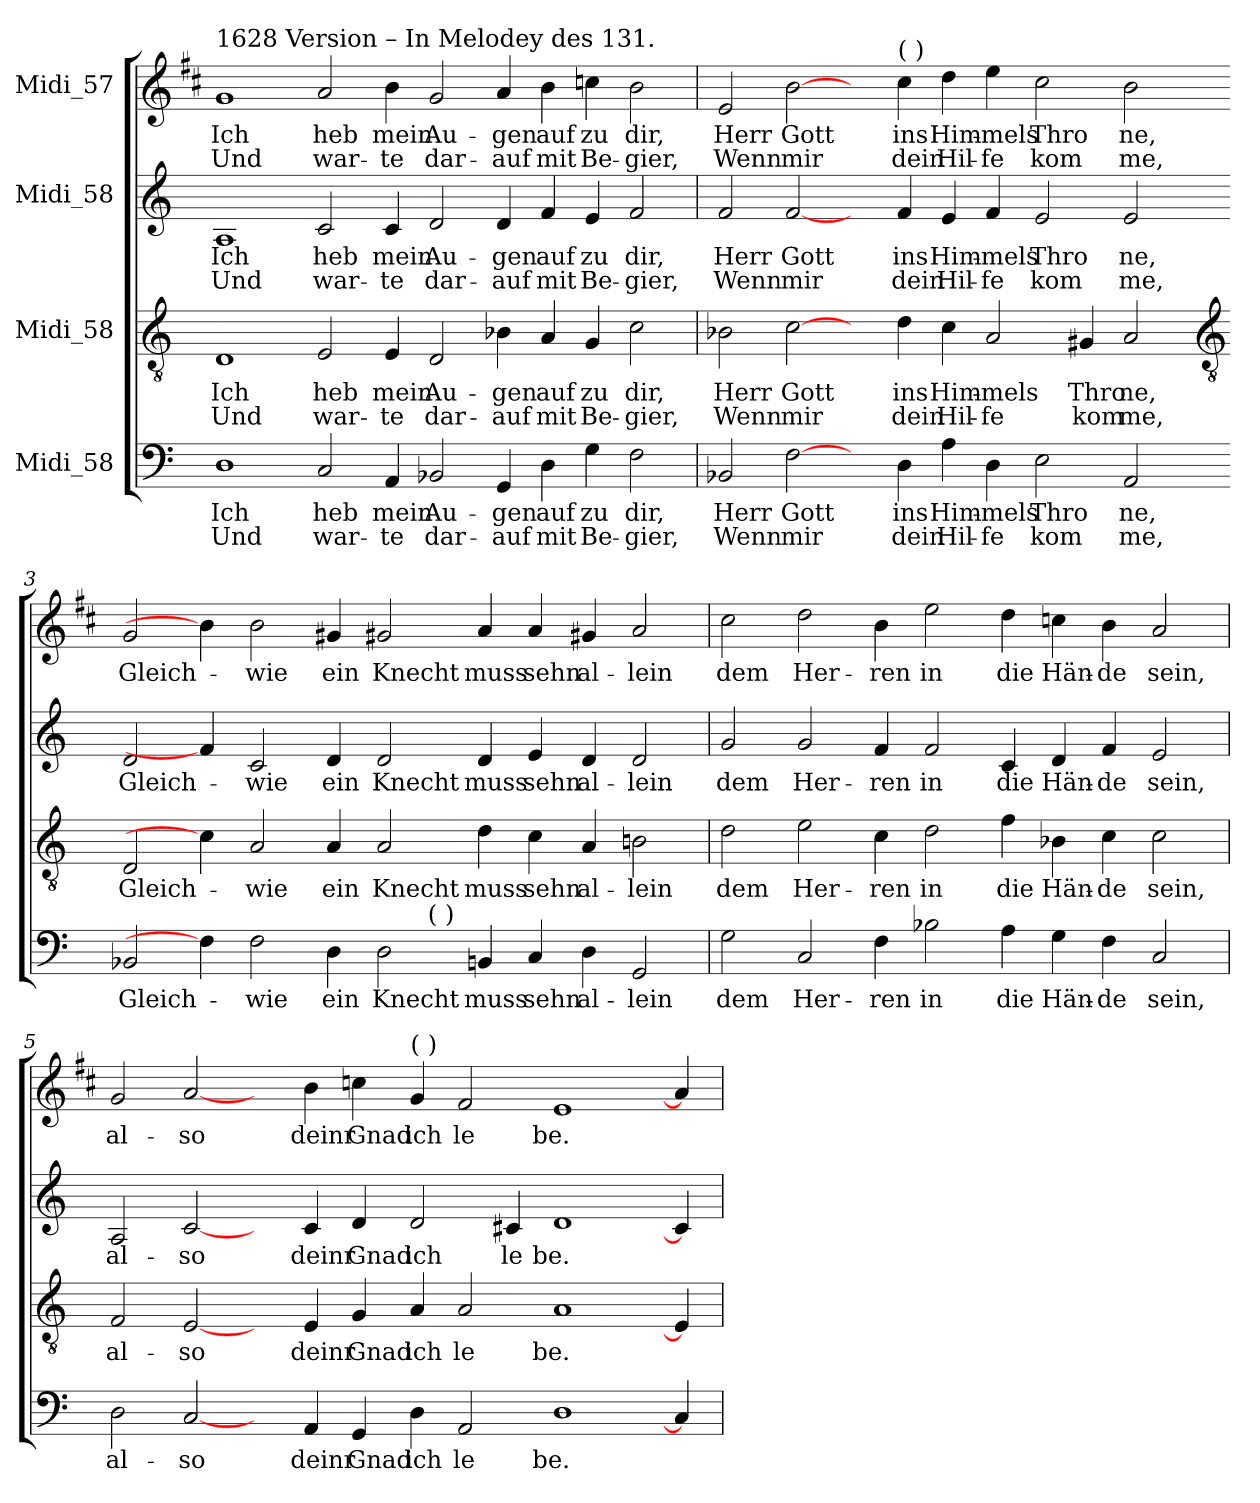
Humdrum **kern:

**kern	**text	**text	**kern	**text	**text	**kern	**text	**text	**kern	**text	**text
*part4	*part4	*part4	*part3	*part3	*part3	*part2	*part2	*part2	*part1	*part1	*part1
*staff4	*staff4	*staff4	*staff3	*staff3	*staff3	*staff2	*staff2	*staff2	*staff1	*staff1	*staff1
*I"Midi_58	*	*	*I"Midi_58	*	*	*I"Midi_58	*	*	*I"Midi_57	*	*
*clefF4	*	*	*clefGv2	*	*	*clefG2	*	*	*clefG2	*	*
*	*	*	*	*	*	*	*	*	*ITrd1c2	*	*
*k[]	*	*	*k[]	*	*	*k[]	*	*	*k[]	*	*
*C:	*	*	*C:	*	*	*C:	*	*	*C:	*	*
=1	=1	=1	=1	=1	=1	=1	=1	=1	=1	=1	=1
!	!	!	!	!	!	!	!	!	!LO:TX:a:t=1628 Version – In Melodey des 131.	!	!
!	!LO:LY:b	!LO:LY:b	!	!LO:LY:b	!LO:LY:b	!	!LO:LY:b	!LO:LY:b	!	!LO:LY:b	!LO:LY:b
1D	Ich	Und	1D	Ich	Und	1A	Ich	Und	1f	Ich	Und
!	!LO:LY:b	!LO:LY:b	!	!LO:LY:b	!LO:LY:b	!	!LO:LY:b	!LO:LY:b	!	!LO:LY:b	!LO:LY:b
2C	heb	war-	2E	heb	war-	2c	heb	war-	2g	heb	war-
!	!LO:LY:b	!LO:LY:b	!	!LO:LY:b	!LO:LY:b	!	!LO:LY:b	!LO:LY:b	!	!LO:LY:b	!LO:LY:b
4AA	-mein	te	4E	-mein	te	4c	-mein	te	4a	-mein	te
!	!LO:LY:b	!LO:LY:b	!	!LO:LY:b	!LO:LY:b	!	!LO:LY:b	!LO:LY:b	!	!LO:LY:b	!LO:LY:b
2BB-X	Au-	-dar-	2D	Au-	-dar-	2d	Au-	-dar-	2f	Au-	-dar-
!	!LO:LY:b	!LO:LY:b	!	!LO:LY:b	!LO:LY:b	!	!LO:LY:b	!LO:LY:b	!	!LO:LY:b	!LO:LY:b
4GG	-gen	auf	4B-X	-gen	auf	4d	-gen	auf	4g	-gen	auf
!	!LO:LY:b	!LO:LY:b	!	!LO:LY:b	!LO:LY:b	!	!LO:LY:b	!LO:LY:b	!	!LO:LY:b	!LO:LY:b
4D	auf	mit	4A	auf	mit	4f	auf	mit	4a	auf	mit
!	!LO:LY:b	!LO:LY:b	!	!LO:LY:b	!LO:LY:b	!	!LO:LY:b	!LO:LY:b	!	!LO:LY:b	!LO:LY:b
4G	zu	Be-	4G	zu	Be-	4e	zu	Be-	4b-X	zu	Be-
!	!LO:LY:b	!LO:LY:b	!	!LO:LY:b	!LO:LY:b	!	!LO:LY:b	!LO:LY:b	!	!LO:LY:b	!LO:LY:b
2F	-dir,	gier,	2c	-dir,	gier,	2f	-dir,	gier,	2a	-dir,	gier,
=2	=2	=2	=2	=2	=2	=2	=2	=2	=2	=2	=2
!	!LO:LY:b	!LO:LY:b	!	!LO:LY:b	!LO:LY:b	!	!LO:LY:b	!LO:LY:b	!	!LO:LY:b	!LO:LY:b
2BB-X	Herr	Wenn	2B-X	Herr	Wenn	2f	Herr	Wenn	2d	Herr	Wenn
!	!LO:LY:b	!LO:LY:b	!	!LO:LY:b	!LO:LY:b	!	!LO:LY:b	!LO:LY:b	!	!LO:LY:b	!LO:LY:b
[2F	Gott	mir	[2c	Gott	mir	[2f	Gott	mir	[2a	Gott	mir
4ryy	.	.	4ryy	.	.	4ryy	.	.	4ryy	.	.
!	!	!	!	!	!	!	!	!	!LO:TX:a:t=(  )	!	!
!	!LO:LY:b	!LO:LY:b	!	!LO:LY:b	!LO:LY:b	!	!LO:LY:b	!LO:LY:b	!	!LO:LY:b	!LO:LY:b
4D	ins	dein	4d	ins	dein	4f	ins	dein	4b	ins	dein
!	!LO:LY:b	!LO:LY:b	!	!LO:LY:b	!LO:LY:b	!	!LO:LY:b	!LO:LY:b	!	!LO:LY:b	!LO:LY:b
4A	Him-	-Hil-	4c	Him-	-Hil-	4e	Him-	-Hil-	4cc	Him-	-Hil-
!	!LO:LY:b	!LO:LY:b	!	!LO:LY:b	!LO:LY:b	!	!LO:LY:b	!LO:LY:b	!	!LO:LY:b	!LO:LY:b
4D	-mels	fe	2A	-mels	fe	4f	-mels	fe	4dd	-mels	fe
!	!LO:LY:b	!LO:LY:b	!	!	!	!	!LO:LY:b	!LO:LY:b	!	!LO:LY:b	!LO:LY:b
2E	Thro	kom	.	.	.	2e	Thro	kom	2b	Thro	kom
!	!	!	!	!LO:LY:b	!LO:LY:b	!	!	!	!	!	!
.	.	.	4G#X	Thro	kom	.	.	.	.	.	.
!	!LO:LY:b	!LO:LY:b	!	!LO:LY:b	!LO:LY:b	!	!LO:LY:b	!LO:LY:b	!	!LO:LY:b	!LO:LY:b
2AA	ne,	me,	2A	ne,	me,	2e	ne,	me,	2a	ne,	me,
!!LO:LB:g=z
=3-	=3-	=3-	=3-	=3-	=3-	=3-	=3-	=3-	=3-	=3-	=3-
*	*	*	*clefGv2	*	*	*	*	*	*	*	*
!	!LO:LY:b	!	!	!LO:LY:b	!	!	!LO:LY:b	!	!	!LO:LY:b	!
*^	*	*	*	*	*	*	*	*	*	*	*
2BB-X	1..ryy	Gleich-	.	2D	Gleich-	.	2d	Gleich-	.	2f	Gleich-	.
4F]	.	.	.	4c]	.	.	4f]	.	.	4a]	.	.
!	!	!LO:LY:b	!	!	!LO:LY:b	!	!	!LO:LY:b	!	!	!LO:LY:b	!
2F	.	-wie	.	2A	-wie	.	2c	-wie	.	2a	-wie	.
!	!	!LO:LY:b	!	!	!LO:LY:b	!	!	!LO:LY:b	!	!	!LO:LY:b	!
4D	.	ein	.	4A	ein	.	4d	ein	.	4f#X	ein	.
!	!	!LO:LY:b	!	!	!LO:LY:b	!	!	!LO:LY:b	!	!	!LO:LY:b	!
2D	.	Knecht	.	2A	Knecht	.	2d	Knecht	.	2f#X	Knecht	.
!	!LO:TX:a:t=(  )	!	!	!	!	!	!	!	!	!	!	!
.	1.ryy	.	.	.	.	.	.	.	.	.	.	.
!	!	!LO:LY:b	!	!	!LO:LY:b	!	!	!LO:LY:b	!	!	!LO:LY:b	!
4BB	.	muss	.	4d	muss	.	4d	muss	.	4g	muss	.
!	!	!LO:LY:b	!	!	!LO:LY:b	!	!	!LO:LY:b	!	!	!LO:LY:b	!
4C	.	sehn	.	4c	sehn	.	4e	sehn	.	4g	sehn	.
!	!	!LO:LY:b	!	!	!LO:LY:b	!	!	!LO:LY:b	!	!	!LO:LY:b	!
4D	.	al-	.	4A	al-	.	4d	al-	.	4f#X	al-	.
!	!	!LO:LY:b	!	!	!LO:LY:b	!	!	!LO:LY:b	!	!	!LO:LY:b	!
2GG	.	-lein	.	2B	-lein	.	2d	-lein	.	2g	-lein	.
=4	=4	=4	=4	=4	=4	=4	=4	=4	=4	=4	=4	=4
!LO:TX:b:t=2. Gleichwie ein Dienstmagd hält die Weis,\nDie da liebt ihrer Frauen,\nDrum auff derselben Händ mit Fleiß\nIhr Augen stetigs schauen&colon;\nAlso auch unser Augen sehn\nZu dir, Herr, wenn du auf wirst stehn,\nUns Gnade zu beweisen.\n\n3. Sei uns gnädig, o treuer Gott,\nWend nicht von uns dein Güte,\nSonst werden wir dem Feind zu Spott,\nWo du uns nicht behütest;\nDenn unser Seel ist voller Schmach,\nDer Hoffärtig uns gar veracht,\nDie stolze Rott uns höhnet.	!	!	!	!	!	!	!	!	!	!	!	!
!	!	!LO:LY:b	!	!	!LO:LY:b	!	!	!LO:LY:b	!	!	!LO:LY:b	!
*v	*v	*	*	*	*	*	*	*	*	*	*	*
2G	dem	.	2d	dem	.	2g	dem	.	2b	dem	.
!	!LO:LY:b	!	!	!LO:LY:b	!	!	!LO:LY:b	!	!	!LO:LY:b	!
2C	Her-	.	2e	Her-	.	2g	Her-	.	2cc	Her-	.
!	!LO:LY:b	!	!	!LO:LY:b	!	!	!LO:LY:b	!	!	!LO:LY:b	!
4F	-ren	.	4c	-ren	.	4f	-ren	.	4a	-ren	.
!	!LO:LY:b	!	!	!LO:LY:b	!	!	!LO:LY:b	!	!	!LO:LY:b	!
2B-X	in	.	2d	in	.	2f	in	.	2dd	in	.
!	!LO:LY:b	!	!	!LO:LY:b	!	!	!LO:LY:b	!	!	!LO:LY:b	!
4A	die	.	4f	die	.	4c	die	.	4cc	die	.
!	!LO:LY:b	!	!	!LO:LY:b	!	!	!LO:LY:b	!	!	!LO:LY:b	!
4G	Hän-	.	4B-X	Hän-	.	4d	Hän-	.	4b-X	Hän-	.
!	!LO:LY:b	!	!	!LO:LY:b	!	!	!LO:LY:b	!	!	!LO:LY:b	!
4F	-de	.	4c	-de	.	4f	-de	.	4a	-de	.
!	!LO:LY:b	!	!	!LO:LY:b	!	!	!LO:LY:b	!	!	!LO:LY:b	!
2C	sein,	.	2c	sein,	.	2e	sein,	.	2g	sein,	.
=5	=5	=5	=5	=5	=5	=5	=5	=5	=5	=5	=5
!	!LO:LY:b	!	!	!LO:LY:b	!	!	!LO:LY:b	!	!	!LO:LY:b	!
2D	al-	.	2F	al-	.	2A	al-	.	2f	al-	.
!	!LO:LY:b	!	!	!LO:LY:b	!	!	!LO:LY:b	!	!	!LO:LY:b	!
[2C	-so	.	[2E	-so	.	[2c	-so	.	[2g	-so	.
4ryy	.	.	4ryy	.	.	4ryy	.	.	4ryy	.	.
!	!LO:LY:b	!	!	!LO:LY:b	!	!	!LO:LY:b	!	!	!LO:LY:b	!
4AA	deinr	.	4E	deinr	.	4c	deinr	.	4a	deinr	.
!	!LO:LY:b	!	!	!LO:LY:b	!	!	!LO:LY:b	!	!	!LO:LY:b	!
4GG	Gnad	.	4G	Gnad	.	4d	Gnad	.	4b-X	Gnad	.
!	!	!	!	!	!	!	!	!	!LO:TX:a:t=(  )	!	!
!	!LO:LY:b	!	!	!LO:LY:b	!	!	!LO:LY:b	!	!	!LO:LY:b	!
4D	ich	.	4A	ich	.	2d	ich	.	4f	ich	.
!	!LO:LY:b	!	!	!LO:LY:b	!	!	!	!	!	!LO:LY:b	!
2AA	le	.	2A	le	.	.	.	.	2e	le	.
!	!	!	!	!	!	!	!LO:LY:b	!	!	!	!
.	.	.	.	.	.	4c#X	le	.	.	.	.
!	!LO:LY:b	!	!	!LO:LY:b	!	!	!LO:LY:b	!	!	!LO:LY:b	!
1D	be.	.	1A	be.	.	1d	be.	.	1d	be.	.
=6-	=6-	=6-	=6-	=6-	=6-	=6-	=6-	=6-	=6-	=6-	=6-
4C]	.	.	4E]	.	.	4c]	.	.	4g]	.	.
=	=	=	=	=	=	=	=	=	=	=	=
*-	*-	*-	*-	*-	*-	*-	*-	*-	*-	*-	*-
